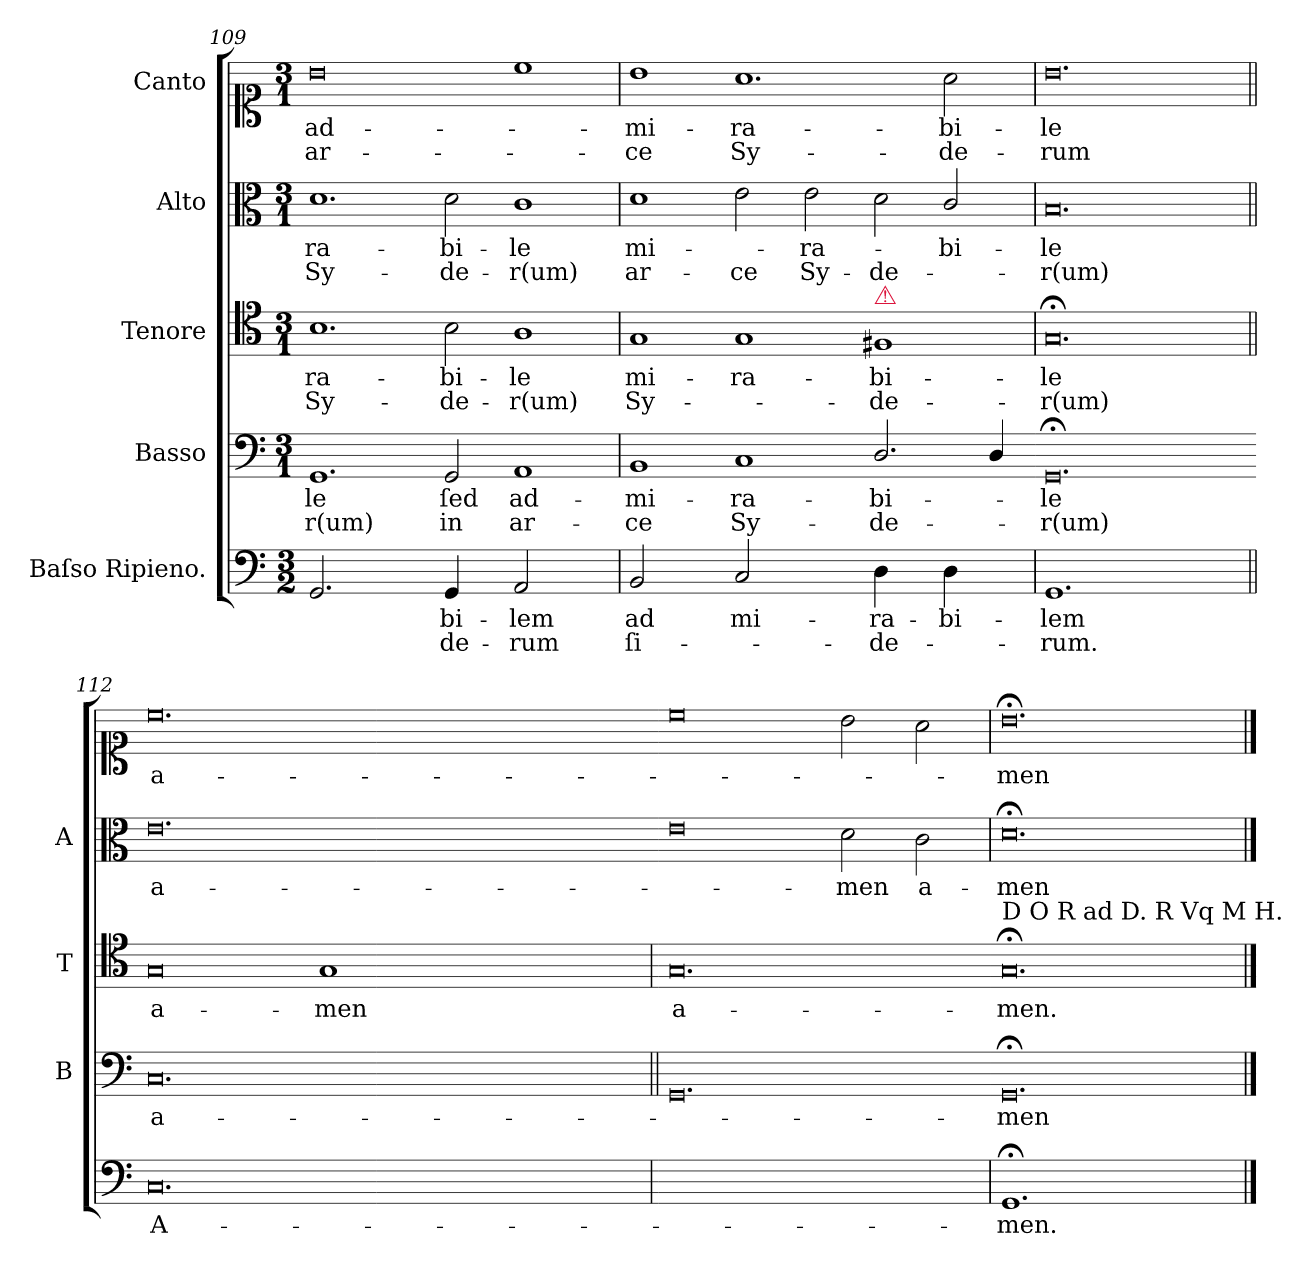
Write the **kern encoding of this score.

**kern	**text	**text	**kern	**text	**text	**kern	**text	**text	**kern	**text	**text	**kern	**text	**text
*part5	*part5	*part5	*part4	*part4	*part4	*part3	*part3	*part3	*part2	*part2	*part2	*part1	*part1	*part1
*staff5	*staff5	*staff5	*staff4	*staff4	*staff4	*staff3	*staff3	*staff3	*staff2	*staff2	*staff2	*staff1	*staff1	*staff1
*I"Baſso Ripieno.	*	*	*I"Basso	*	*	*I"Tenore	*	*	*I"Alto	*	*	*I"Canto	*	*
*	*	*	*I'B	*	*	*I'T	*	*	*I'A	*	*	*	*	*
*clefF4	*	*	*clefF4	*	*	*clefC4	*	*	*clefC3	*	*	*clefC1	*	*
*k[]	*	*	*k[]	*	*	*k[]	*	*	*k[]	*	*	*k[]	*	*
*M3/2	*	*	*M3/1	*	*	*M3/1	*	*	*M3/1	*	*	*M3/1	*	*
=109	=109	=109	=109	=109	=109	=109	=109	=109	=109	=109	=109	=109	=109	=109
!LO:N:vis=2.	!	!	!	!	!	!	!	!	!	!	!	!	!	!
1.GG/	.	.	1.GG/	-le	-r(um)	1.B\	-ra-	Sy-	1.d\	-ra-	Sy-	0b\	ad-	ar-
!LO:N:vis=4	!	!	!	!	!	!	!	!	!	!	!	!	!	!
2GG/	bi-	-de-	2GG/	ſed	in	2B\	-bi-	-de-	2d\	-bi-	-de-	.	.	.
!LO:N:vis=2	!	!	!	!	!	!	!	!	!	!	!	!	!	!
1AA/	-lem	-rum	1AA/	ad-	ar-	1A\	-le	-r(um)	1c\	-le	-r(um)	1cc\	.	.
=110	=110	=110	=110	=110	=110	=110	=110	=110	=110	=110	=110	=110	=110	=110
!LO:N:vis=2	!	!	!	!	!	!	!	!	!	!LO:LY:i	!	!	!	!
1BB/	ad	ſi-	1BB/	-mi-	-ce	1G/	mi-	Sy-	1d\	mi-	ar-	1b\	-mi-	-ce
!LO:N:vis=2	!	!	!	!	!	!	!	!	!	!	!	!	!	!
1C/	mi-	.	1C/	-ra-	Sy-	1G/	-ra-	.	2e\	.	-ce	1.a\	-ra-	Sy-
!	!	!	!	!	!	!	!	!	!	!LO:LY:i	!	!	!	!
.	.	.	.	.	.	.	.	.	2e\	-ra-	Sy-	.	.	.
!	!	!	!	!	!	!LO:TX:a:color=crimson:t=⚠	!	!	!	!	!	!	!	!
!LO:N:vis=4	!	!	!	!	!	!	!	!	!	!	!	!	!	!
2D\	-ra-	-de-	2.D/	-bi-	-de-	1F#X/	-bi-	-de-	2d\	.	-de-	.	.	.
!LO:N:vis=4	!	!	!	!	!	!	!	!	!	!LO:LY:i	!	!	!	!
2D\	-bi-	.	.	.	.	.	.	.	2c/	-bi-	.	2a\	-bi-	-de-
.	.	.	4D/	.	.	.	.	.	.	.	.	.	.	.
=111	=111	=111	=111-	=111	=111	=111	=111	=111	=111	=111	=111	=111	=111	=111
!LO:N:vis=1.	!	!	!	!	!	!	!	!	!	!LO:LY:i	!	!	!	!
0.GG/	-lem	-rum.	0.GG;/	-le	-r(um)	0.G;/	-le	-r(um)	0.B/	-le	-r(um)	0.b\	-le	-rum
=112||	=112||	=112||	=112-	=112||	=112||	=112||	=112||	=112||	=112||	=112||	=112||	=112||	=112||	=112||
!LO:N:vis=0.	!	!	!	!	!	!	!	!	!	!	!	!	!	!
00.C/	A-	.	0.C/	a-	.	0G/	a-	.	0.e\	a-	.	0.cc\	a-	.
.	.	.	.	.	.	1G/	-men	.	.	.	.	.	.	.
.	.	.	0.ryy	.	.	0.ryy	.	.	0.ryy	.	.	0.ryy	.	.
=113	=113-	=113-	=113||	=113-	=113-	=113	=113-	=113-	=113-	=113-	=113-	=113-	=113-	=113-
0.ryy	.	.	0.GG/	.	.	0.G/	a-	.	0e\	.	.	0cc\	.	.
.	.	.	.	.	.	.	.	.	2d\	-men	.	2b\	.	.
!	!	!	!	!	!	!	!	!	!	!LO:LY:i	!	!	!	!
.	.	.	.	.	.	.	.	.	2c\	a-	.	2a\	.	.
=114	=114	=114	=114-	=114	=114	=114-	=114	=114	=114	=114	=114	=114	=114	=114
!	!	!	!	!	!	!LO:TX:a:t=D O R ad D. R Vq M H.	!	!	!	!	!	!	!	!
!LO:N:vis=1.	!	!	!	!	!	!	!	!	!	!LO:LY:i	!	!	!	!
0.GG;</	-men.	.	0.GG;<;/	-men	.	0.G;</	-men.	.	0.d;<;\	-men	.	0.b;<;\	-men	.
==	==	==	==	==	==	==	==	==	==	==	==	==	==	==
*-	*-	*-	*-	*-	*-	*-	*-	*-	*-	*-	*-	*-	*-	*-
